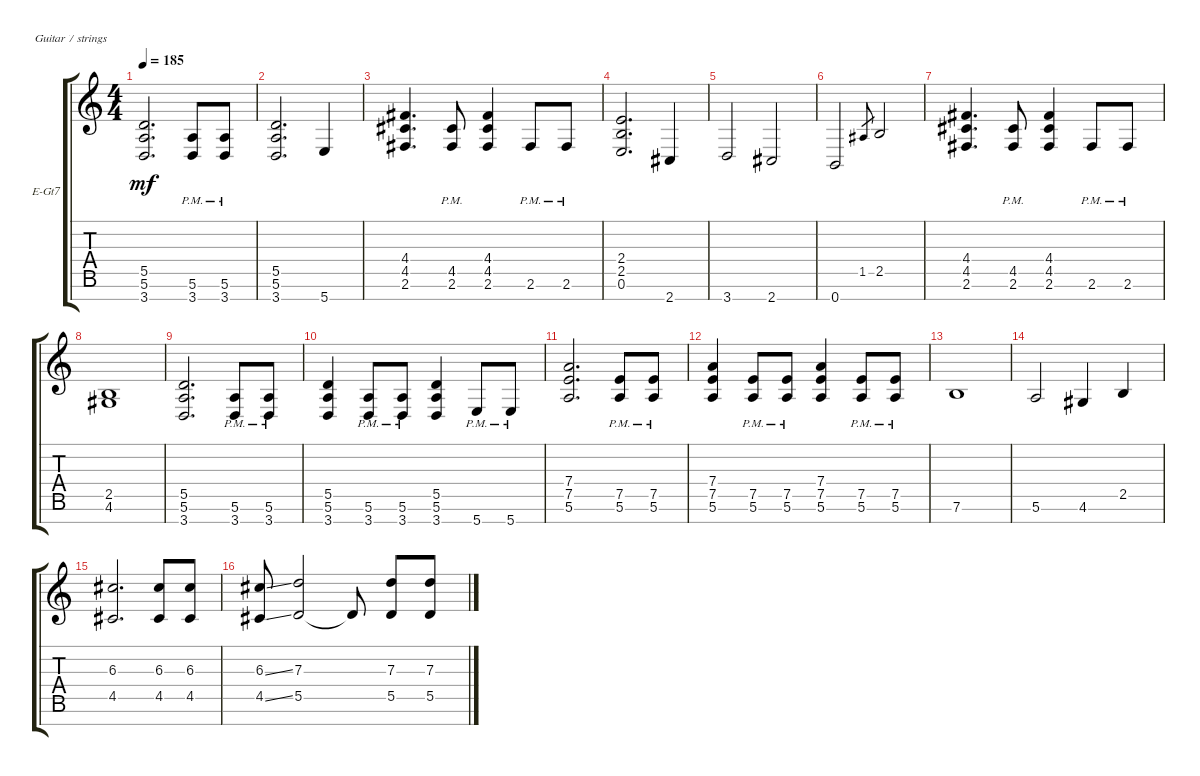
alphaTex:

\defaultSystemsLayout 4
\bracketExtendMode groupsimilarinstruments
\firstSystemTrackNameOrientation horizontal
\otherSystemsTrackNameOrientation horizontal
\track ("Rhythm Guitar" "E-Gt7") {instrument overdrivenguitar}
\staff {score tabs}
\tuning (E4 B3 G3 D3 A2 E2 B1)
\ts (4 4)
\tempo 185
\clef g2
\ks c
(3.7 5.6 5.5).2{d dy mf} (3.7{pm} 5.6{pm}).8 (5.6{pm} 3.7{pm}).8 |
(3.7 5.6 5.5).2{d} 5.7.4 |
(2.6 4.5 4.4).4{d} (2.6{pm} 4.5{pm}).8 (2.6 4.5 4.4).4 2.6{pm}.8 2.6{pm}.8 |
(0.6 2.5 2.4).2{d} 2.7.4 |
3.7.2 2.7.2 |
0.7.2 1.5.8{gr} 2.5.2 |
(2.6 4.5 4.4).4{d} (2.6{pm} 4.5{pm}).8 (2.6 4.5 4.4).4 2.6{pm}.8 2.6{pm}.8 |
(4.6 2.5).1 |
(3.7 5.6 5.5).2{d} (3.7{pm} 5.6{pm}).8 (3.7{pm} 5.6{pm}).8 |
(3.7 5.6 5.5).4 (3.7{pm} 5.6{pm}).8 (3.7{pm} 5.6{pm}).8 (3.7 5.6 5.5).4 5.7{pm}.8 5.7{pm}.8 |
(5.6 7.5 7.4).2{d} (5.6{pm} 7.5{pm}).8 (5.6{pm} 7.5{pm}).8 |
(5.6 7.5 7.4).4 (5.6{pm} 7.5{pm}).8 (5.6{pm} 7.5{pm}).8 (5.6 7.5 7.4).4 (5.6{pm} 7.5{pm}).8 (5.6{pm} 7.5{pm}).8 |
7.6.1 |
5.6.2 4.6.4 2.5.4 |
(4.5 6.3).2{d} (4.5 6.3).8 (4.5 6.3).8 |
(4.5{ss} 6.3{ss}).8 (5.5 7.3).2 5.5{t}.8 (5.5 7.3).8 (5.5 7.3).8
